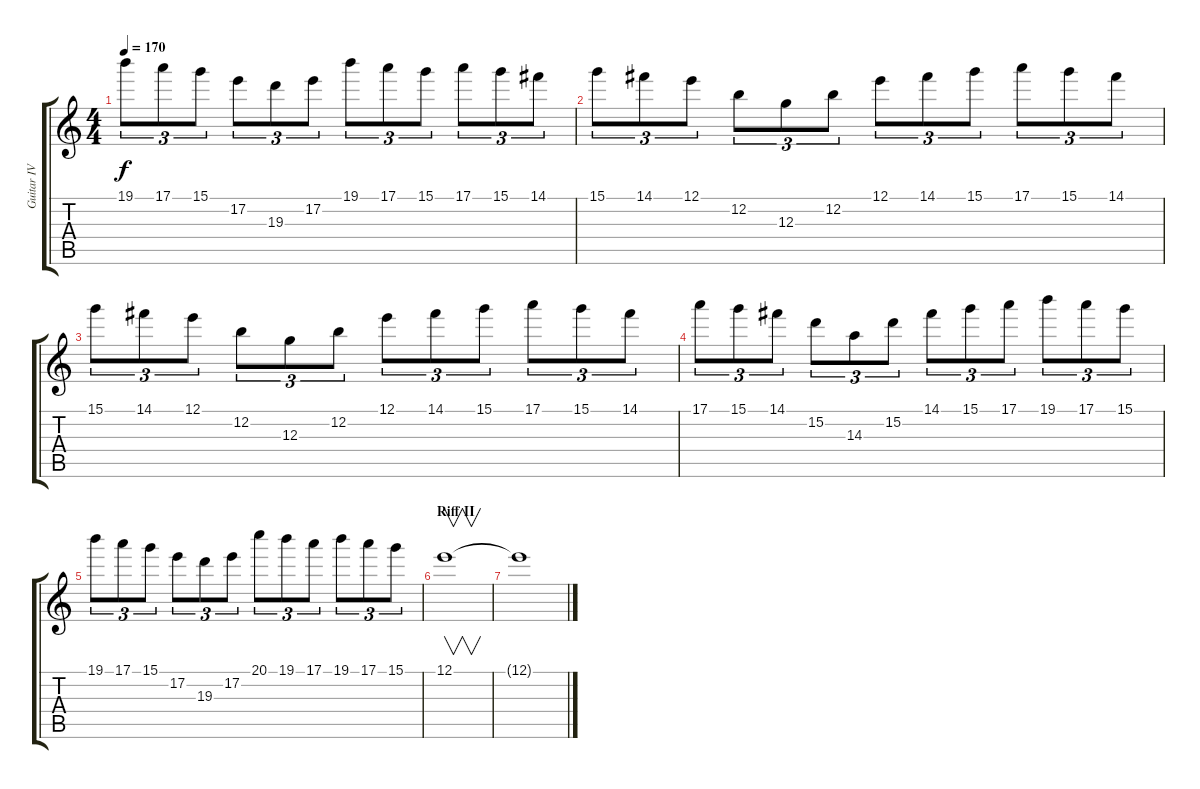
\track ("Guitar IV" "Guitar IV") {instrument distortionguitar}
\staff {score tabs}
\tuning (E4 B3 G3 D3 A2 E2) {hide}
\ts (4 4)
\tempo 170
\clef g2
\ks c
19.1.8{tu (3 2) dy f} 17.1.8{tu (3 2)} 15.1.8{tu (3 2)} 17.2.8{tu (3 2)} 19.3.8{tu (3 2)} 17.2.8{tu (3 2)} 19.1.8{tu (3 2)} 17.1.8{tu (3 2)} 15.1.8{tu (3 2)} 17.1.8{tu (3 2)} 15.1.8{tu (3 2)} 14.1.8{tu (3 2)} |
15.1.8{tu (3 2)} 14.1.8{tu (3 2)} 12.1.8{tu (3 2)} 12.2.8{tu (3 2)} 12.3.8{tu (3 2)} 12.2.8{tu (3 2)} 12.1.8{tu (3 2)} 14.1.8{tu (3 2)} 15.1.8{tu (3 2)} 17.1.8{tu (3 2)} 15.1.8{tu (3 2)} 14.1.8{tu (3 2)} |
15.1.8{tu (3 2)} 14.1.8{tu (3 2)} 12.1.8{tu (3 2)} 12.2.8{tu (3 2)} 12.3.8{tu (3 2)} 12.2.8{tu (3 2)} 12.1.8{tu (3 2)} 14.1.8{tu (3 2)} 15.1.8{tu (3 2)} 17.1.8{tu (3 2)} 15.1.8{tu (3 2)} 14.1.8{tu (3 2)} |
17.1.8{tu (3 2)} 15.1.8{tu (3 2)} 14.1.8{tu (3 2)} 15.2.8{tu (3 2)} 14.3.8{tu (3 2)} 15.2.8{tu (3 2)} 14.1.8{tu (3 2)} 15.1.8{tu (3 2)} 17.1.8{tu (3 2)} 19.1.8{tu (3 2)} 17.1.8{tu (3 2)} 15.1.8{tu (3 2)} |
19.1.8{tu (3 2)} 17.1.8{tu (3 2)} 15.1.8{tu (3 2)} 17.2.8{tu (3 2)} 19.3.8{tu (3 2)} 17.2.8{tu (3 2)} 20.1.8{tu (3 2)} 19.1.8{tu (3 2)} 17.1.8{tu (3 2)} 19.1.8{tu (3 2)} 17.1.8{tu (3 2)} 15.1.8{tu (3 2)} |
\section ("" "Riff II")
12.1.1{v} |
12.1{t}.1
